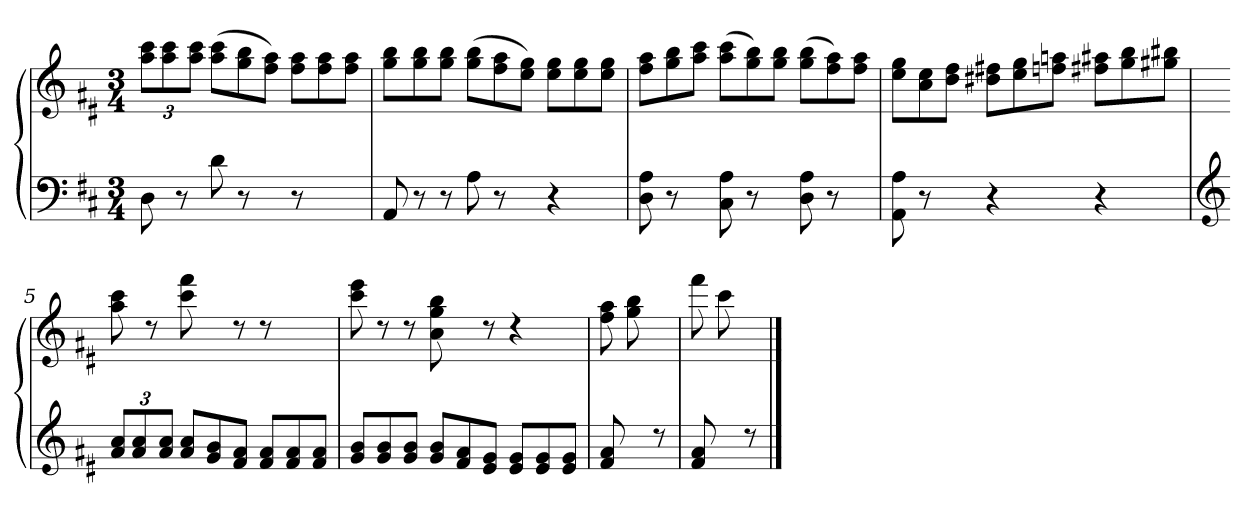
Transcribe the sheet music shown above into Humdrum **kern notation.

**kern	**kern
*part1	*part1
*staff2	*staff1
*clefF4	*clefG3
*k[f#c#]	*k[f#c#]
*M3/4	*M3/4
=1	=1
8D\	12ff#\ 12aa\L
.	12ff#\ 12aa\
8r	.
.	12ff#\ 12aa\J
8d\	(>8ff#\ 8aa\L
8r	8ee\ 8gg\
8ryy	8dd\ 8ff#\J)
8r	8dd\ 8ff#\L
4ryy	8dd\ 8ff#\
.	8dd\ 8ff#\J
=2	=2
8AA/	8ee\ 8gg\L
8r	8ee\ 8gg\
8r	8ee\ 8gg\J
8A\	(>8ee\ 8gg\L
8r	8dd\ 8ff#\
8ryy	8cc#\ 8ee\J)
4r	8cc#\ 8ee\L
.	8cc#\ 8ee\
8ryy	8cc#\ 8ee\J
=3	=3
8D\ 8A\	8dd\ 8ff#\L
8r	8ee\ 8gg\
8ryy	8ff#\ 8aa\J
8C#\ 8A\	(>8ff#\ 8aa\L
8r	8ee\ 8gg\)
8ryy	8ee\ 8gg\J
8D\ 8A\	(>8ee\ 8gg\L
8r	8dd\ 8ff#\)
8ryy	8dd\ 8ff#\J
=4	=4
8AA\ 8A\	8cc#\ 8ee\L
8r	8a\ 8cc#\
8ryy	8b\ 8dd\J
4r	8b#X\ 8dd#X\L
.	8cc#\ 8ee\
8ryy	8ddn\ 8ffn\J
4r	8dd#X\ 8ff#X\L
.	8ee\ 8gg\
8ryy	8ee#X\ 8gg#X\J
!!LO:LB:g=z
=5	=5
*clefG3	*
12f#/ 12a/L	8ff#\ 8aa\
12f#/ 12a/	.
.	8rb
12f#/ 12a/J	.
8f#/ 8a/L	8aa\ 8ddd\
8e/ 8g/	8ryy
8d/ 8f#/J	8rb
8d/ 8f#/L	8rb
8d/ 8f#/	4ryy
8d/ 8f#/J	.
=6	=6
8e/ 8g/L	8aa\ 8ccc#\
8e/ 8g/	8rb
8e/ 8g/J	8rb
8e/ 8g/L	8a\ 8ee\ 8gg\
8d/ 8f#/	8ryy
8c#/ 8e/J	8rb
8c#/ 8e/L	4rb
8c#/ 8e/	.
8c#/ 8e/J	8ryy
=7	=7
*^	*
4ryy	8d/ 8f#/	8dd\ 8ff#\L
.	4ryy	8ee\ 8gg\
8rb	.	8ryy
=8	=8	=8
4ryy	8d/ 8f#/	8ddd\L
.	4ryy	8aa\
8rb	.	8ryy
*v	*v	*
==	==
*-	*-
